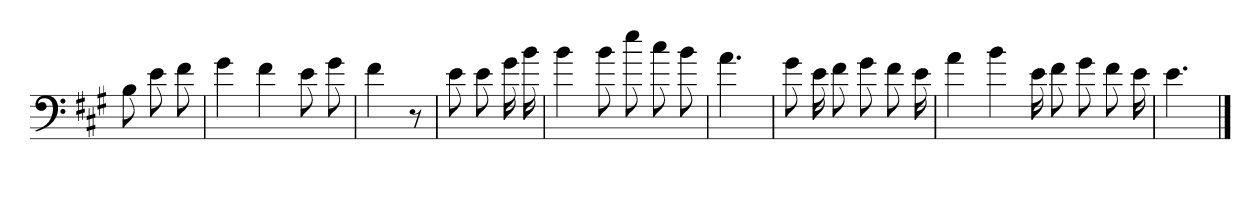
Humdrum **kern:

**kern
*part1
*staff1
*clefF4
*k[f#c#g#]
=
8B
8e
8f#
=1
4g#
4f#
8e
8g#
=2
4f#
8r
=3
8e
8e
16g#
16b
=4
4b
8b
8ee
8cc#
8b
=5
4.a
=6
8g#
16e
8f#
8g#
8f#
16e
=7
4a
4b
16e
8f#
8g#
8f#
16e
=8
4.e
==
*-
